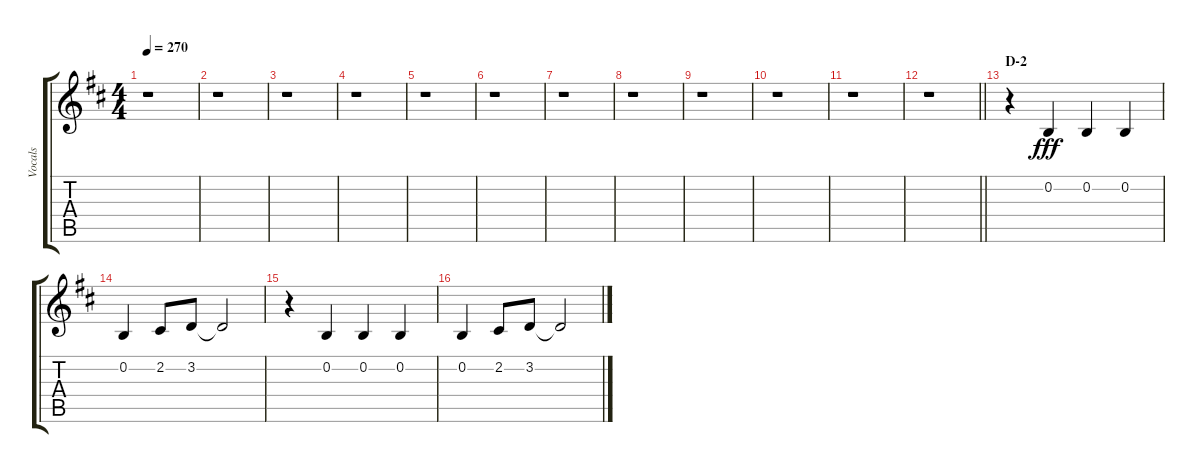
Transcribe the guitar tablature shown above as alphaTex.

\track ("Vocals" "Vocals") {instrument voiceoohs}
\staff {score tabs}
\tuning (E4 B3 G3 D3 A2 E2) {hide}
\ts (4 4)
\tempo 270
\clef g2
\ks d
r.1{dy fff} |
r.1 |
r.1 |
r.1 |
r.1 |
r.1 |
r.1 |
r.1 |
r.1 |
r.1 |
r.1 |
\barLineRight lightlight
r.1 |
\section ("" "D-2")
r.4 0.2.4 0.2.4 0.2.4 |
0.2.4 2.2.8 3.2.8 3.2{t}.2 |
r.4 0.2.4 0.2.4 0.2.4 |
0.2.4 2.2.8 3.2.8 3.2{t}.2
